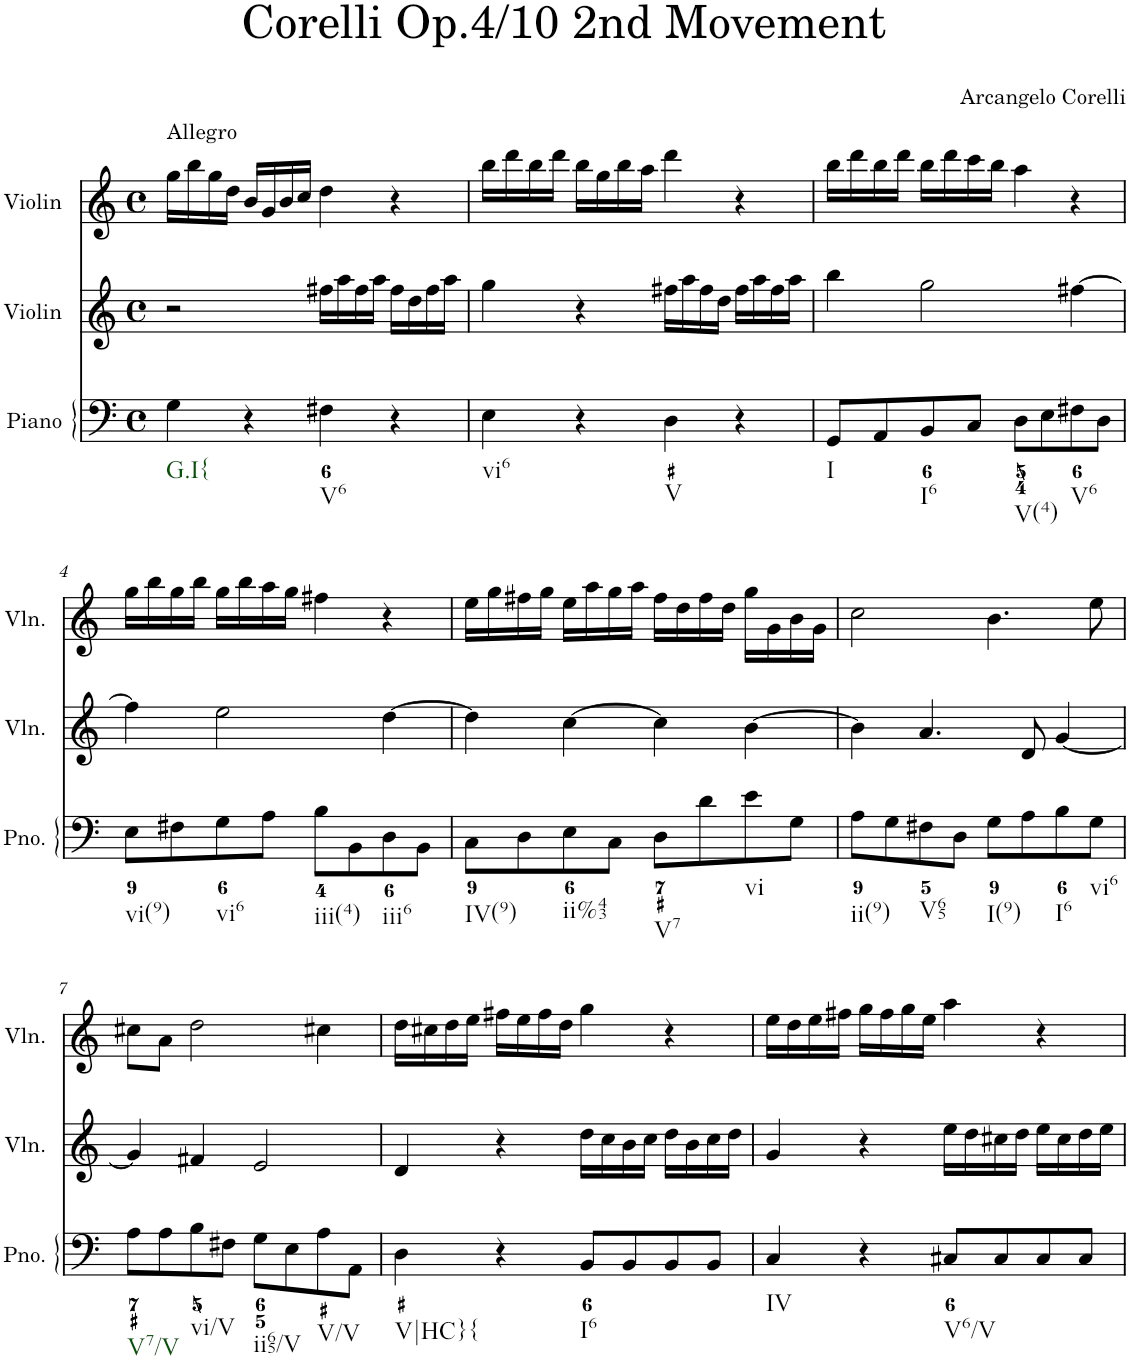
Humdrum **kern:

**kern	**kern	**kern
*part3	*part2	*part1
*staff3	*staff2	*staff1
*I"Piano	*I"Violin	*I"Violin
*I'Pno.	*I'Vln.	*I'Vln.
*clefF4	*clefG2	*clefG2
*k[]	*k[]	*k[]
*M4/4	*M4/4	*M4/4
*met(c)	*met(c)	*met(c)
=1	=1	=1
!	!	!LO:TX:a:t=Allegro
!LO:TX:b:t=G.I{	!	!
4G\	2r	16gg\LL
.	.	16bb\
.	.	16gg\
.	.	16dd\JJ
4r	.	16b/LL
.	.	16g/
.	.	16b/
.	.	16cc/JJ
!LO:TX:b:t=V6	!	!
4F#X\	16ff#X\LL	4dd\
.	16aa\	.
.	16ff#\	.
.	16aa\JJ	.
4r	16ff#\LL	4r
.	16dd\	.
.	16ff#\	.
.	16aa\JJ	.
=2	=2	=2
!LO:TX:b:t=vi6	!	!
4E\	4gg\	16bb\LL
.	.	16ddd\
.	.	16bb\
.	.	16ddd\JJ
4r	4r	16bb\LL
.	.	16gg\
.	.	16bb\
.	.	16aa\JJ
!LO:TX:b:t=V	!	!
4D\	16ff#X\LL	4ddd\
.	16aa\	.
.	16ff#\	.
.	16dd\JJ	.
4r	16ff#\LL	4r
.	16aa\	.
.	16ff#\	.
.	16aa\JJ	.
=3	=3	=3
!LO:TX:b:t=I	!	!
8GG/L	4bb\	16bb\LL
.	.	16ddd\
8AA/	.	16bb\
.	.	16ddd\JJ
!LO:TX:b:t=I6	!	!
8BB/	2gg\	16bb\LL
.	.	16ddd\
8C/J	.	16ccc\
.	.	16bb\JJ
!LO:TX:b:t=V(4)	!	!
8D\L	.	4aa\
8E\	.	.
!LO:TX:b:t=V6	!	!
8F#X\	[4ff#X\	4r
8D\J	.	.
!!LO:LB:g=z
=4	=4	=4
!LO:TX:b:t=vi(9)	!	!
8E\L	4ff#\]	16gg\LL
.	.	16bb\
8F#X\	.	16gg\
.	.	16bb\JJ
!LO:TX:b:t=vi6	!	!
8G\	2ee\	16gg\LL
.	.	16bb\
8A\J	.	16aa\
.	.	16gg\JJ
!LO:TX:b:t=iii(4)	!	!
8B\L	.	4ff#X\
8BB\	.	.
!LO:TX:b:t=iii6	!	!
8D\	[4dd\	4r
8BB\J	.	.
=5	=5	=5
!LO:TX:b:t=IV(9)	!	!
8C\L	4dd\]	16ee\LL
.	.	16gg\
8D\	.	16ff#X\
.	.	16gg\JJ
!LO:TX:b:t=ii%43	!	!
8E\	[4cc\	16ee\LL
.	.	16aa\
8C\J	.	16gg\
.	.	16aa\JJ
!LO:TX:b:t=V7	!	!
8D\L	4cc\]	16ff#\LL
.	.	16dd\
8d\	.	16ff#\
.	.	16dd\JJ
!LO:TX:b:t=vi	!	!
8e\	[4b\	16gg\LL
.	.	16g\
8G\J	.	16b\
.	.	16g\JJ
=6	=6	=6
!LO:TX:b:t=ii(9)	!	!
8A\L	4b\]	2cc\
8G\	.	.
!LO:TX:b:t=V65	!	!
8F#X\	4.a/	.
8D\J	.	.
!LO:TX:b:t=I(9)	!	!
8G\L	.	4.b\
8A\	8d/	.
!LO:TX:b:t=I6	!	!
8B\	[4g/	.
!LO:TX:b:t=vi6	!	!
8G\J	.	8ee\
!!LO:LB:g=z
=7	=7	=7
!LO:TX:b:t=V7/V	!	!
8A\L	4g/]	8cc#X\L
8A\	.	8a\J
!LO:TX:b:t=vi/V	!	!
8B\	4f#X/	2dd\
8F#X\J	.	.
!LO:TX:b:t=ii65/V	!	!
8G\L	2e/	.
8E\	.	.
!LO:TX:b:t=V/V	!	!
8A\	.	4cc#X\
8AA\J	.	.
=8	=8	=8
!LO:TX:b:t=V|HC}{	!	!
4D\	4d/	16dd\LL
.	.	16cc#X\
.	.	16dd\
.	.	16ee\JJ
4r	4r	16ff#X\LL
.	.	16ee\
.	.	16ff#\
.	.	16dd\JJ
!LO:TX:b:t=I6	!	!
8BB/L	16dd\LL	4gg\
.	16cc\	.
8BB/	16b\	.
.	16cc\JJ	.
8BB/	16dd\LL	4r
.	16b\	.
8BB/J	16cc\	.
.	16dd\JJ	.
=9	=9	=9
!LO:TX:b:t=IV	!	!
4C/	4g/	16ee\LL
.	.	16dd\
.	.	16ee\
.	.	16ff#X\JJ
4r	4r	16gg\LL
.	.	16ff#\
.	.	16gg\
.	.	16ee\JJ
!LO:TX:b:t=V6/V	!	!
8C#X/L	16ee\LL	4aa\
.	16dd\	.
8C#/	16cc#X\	.
.	16dd\JJ	.
8C#/	16ee\LL	4r
.	16cc#\	.
8C#/J	16dd\	.
.	16ee\JJ	.
=	=	=
*-	*-	*-
